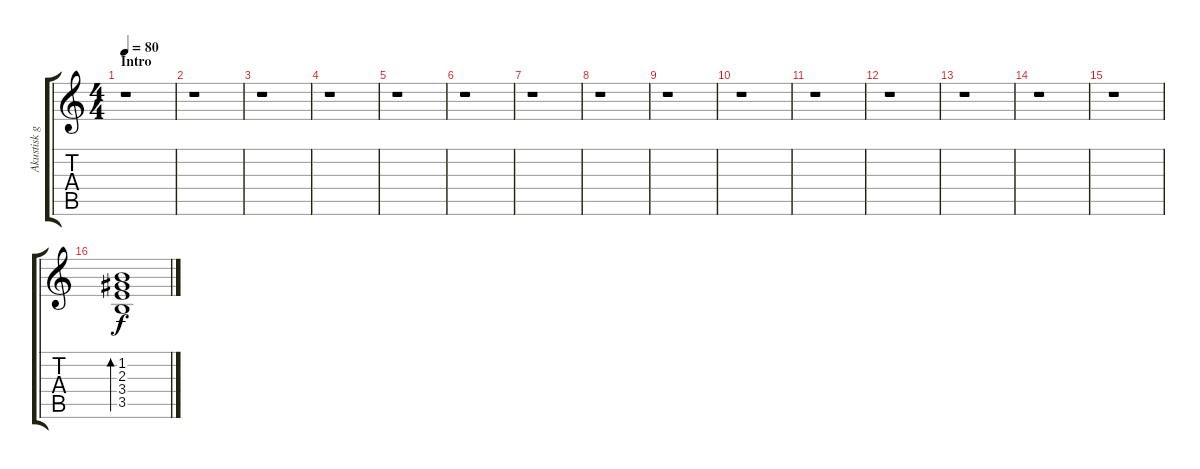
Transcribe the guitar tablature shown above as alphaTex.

\track ("Akustisk gitar" "Akustisk g") {instrument acousticguitarsteel}
\staff {score tabs}
\tuning (Eb4 Bb3 Gb3 Db3 Ab2 Eb2) {hide}
\ts (4 4)
\section ("" "Intro")
\tempo 80
\clef g2
\ks c
r.1{dy f instrument acousticguitarsteel} |
r.1 |
r.1 |
r.1 |
r.1 |
r.1 |
r.1 |
r.1 |
r.1 |
r.1 |
r.1 |
r.1 |
r.1 |
r.1 |
r.1 |
(1.2 2.3 3.4 3.5).1{bd 120}
